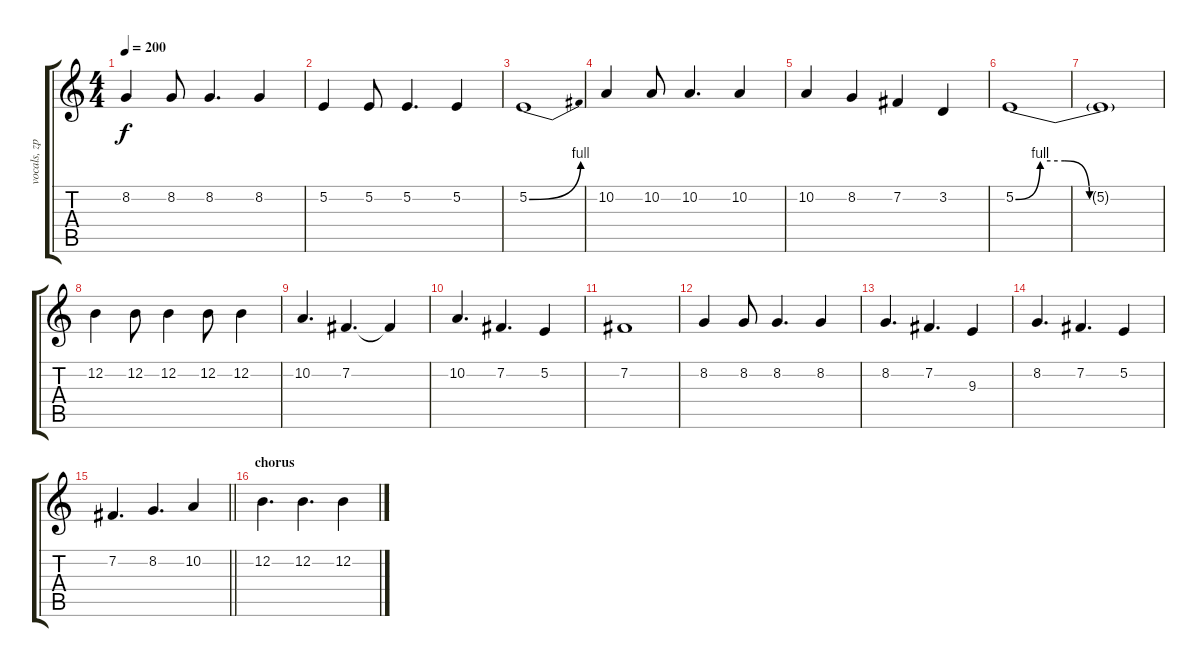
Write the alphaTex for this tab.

\track ("vocals, zp " "vocals, zp") {instrument lead6voice}
\staff {score tabs}
\tuning (E4 B3 G3 D3 A2 E2) {hide}
\ts (4 4)
\tempo 200
\clef g2
\ks c
8.2.4{dy f} 8.2.8 8.2.4{d} 8.2.4 |
5.2.4 5.2.8 5.2.4{d} 5.2.4 |
5.2{be (bend 0 0 60 4)}.1 |
10.2.4 10.2.8 10.2.4{d} 10.2.4 |
10.2.4 8.2.4 7.2.4 3.2.4 |
5.2{be (custom 0 0 10 4 20 4 30 0 60 0)}.1 |
5.2{t}.1 |
12.2.4 12.2.8 12.2.4 12.2.8 12.2.4 |
10.2.4{d} 7.2.4{d} 7.2{t}.4 |
10.2.4{d} 7.2.4{d} 5.2.4 |
7.2.1 |
8.2.4 8.2.8 8.2.4{d} 8.2.4 |
8.2.4{d} 7.2.4{d} 9.3.4 |
8.2.4{d} 7.2.4{d} 5.2.4 |
\barLineRight lightlight
7.2.4{d} 8.2.4{d} 10.2.4 |
\section ("" "chorus")
12.2.4{d} 12.2.4{d} 12.2.4
